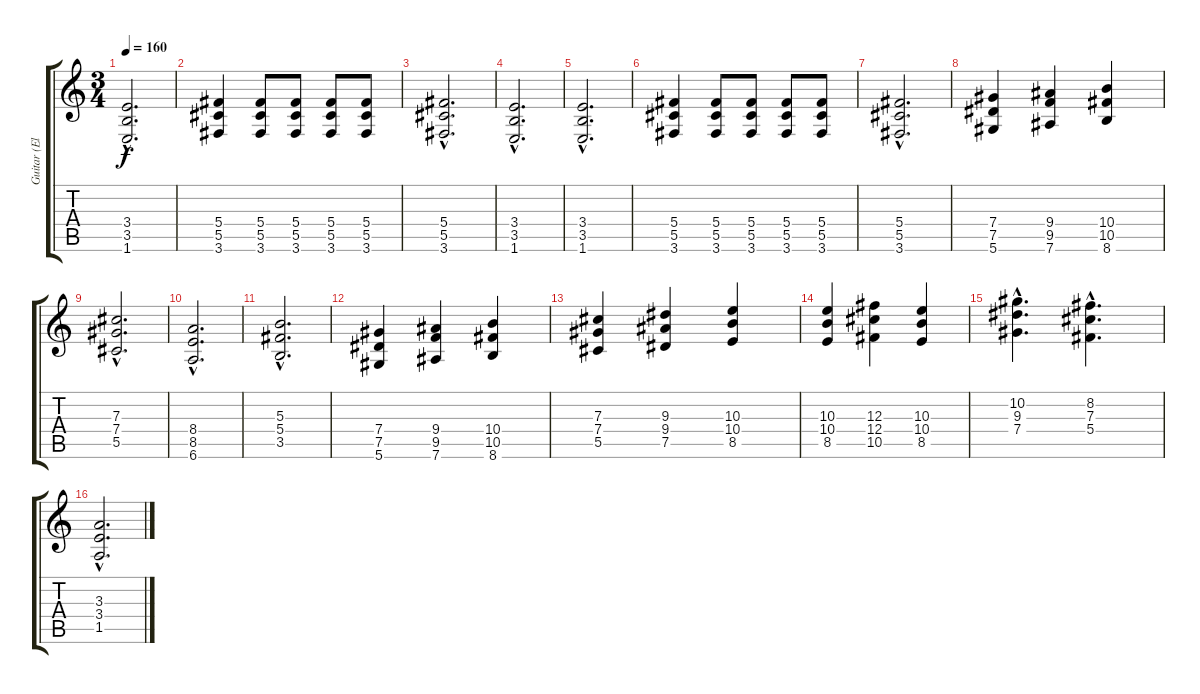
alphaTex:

\track ("Guitar (Electric)" "Guitar (El") {instrument distortionguitar}
\staff {score tabs}
\tuning (Eb4 Bb3 Gb3 Db3 Ab2 Eb2) {hide}
\ts (3 4)
\tempo 160
\clef g2
\ks c
(3.4{hac} 3.5{hac} 1.6{hac}).2{d dy f} |
(5.4 5.5 3.6).4 (5.4 5.5 3.6).8 (5.4 5.5 3.6).8 (5.4 5.5 3.6).8 (5.4 5.5 3.6).8 |
(5.4{hac} 5.5{hac} 3.6{hac}).2{d} |
(3.4{hac} 3.5{hac} 1.6{hac}).2{d} |
(3.4{hac} 3.5{hac} 1.6{hac}).2{d} |
(5.4 5.5 3.6).4 (5.4 5.5 3.6).8 (5.4 5.5 3.6).8 (5.4 5.5 3.6).8 (5.4 5.5 3.6).8 |
(5.4{hac} 5.5{hac} 3.6{hac}).2{d} |
(7.4 7.5 5.6).4 (9.4 9.5 7.6).4 (10.4 10.5 8.6).4 |
(7.3{hac} 7.4{hac} 5.5{hac}).2{d} |
(8.4{hac} 8.5{hac} 6.6{hac}).2{d} |
(5.3{hac} 5.4{hac} 3.5{hac}).2{d} |
(7.4 7.5 5.6).4 (9.4 9.5 7.6).4 (10.4 10.5 8.6).4 |
(7.3 7.4 5.5).4 (9.3 9.4 7.5).4 (10.3 10.4 8.5).4 |
(10.3 10.4 8.5).4 (12.3 12.4 10.5).4 (10.3 10.4 8.5).4 |
(10.2{hac} 9.3{hac} 7.4{hac}).4{d} (8.2{hac} 7.3{hac} 5.4{hac}).4{d} |
(3.3{hac} 3.4{hac} 1.5{hac}).2{d}
